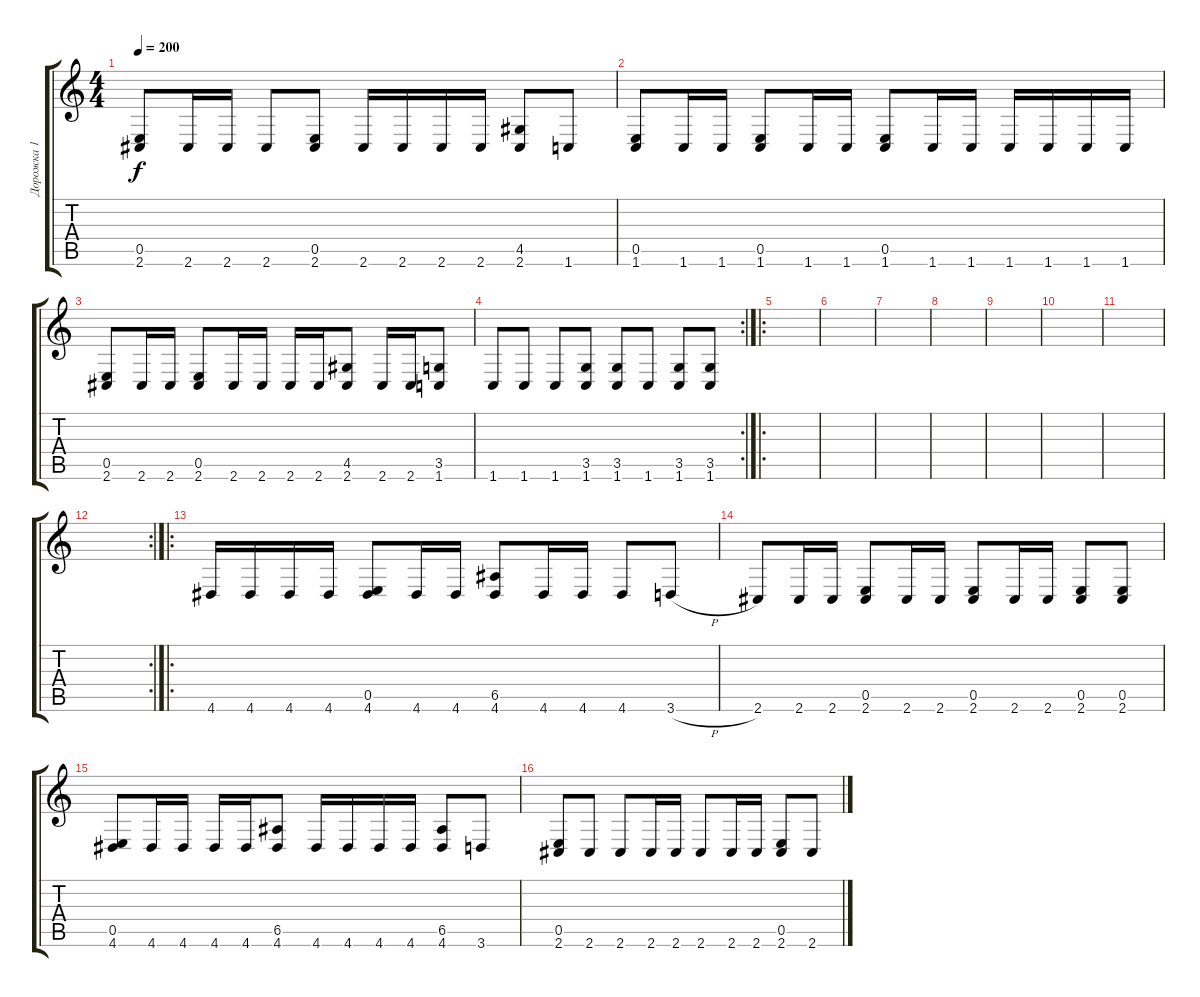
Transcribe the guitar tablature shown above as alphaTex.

\track ("Дорожка 1" "Дорожка 1") {instrument distortionguitar}
\staff {score tabs}
\tuning (B3 Gb3 D3 A2 E2 B1) {hide}
\ts (4 4)
\tempo 200
\clef g2
\ks c
(0.5 2.6).8{dy f} 2.6.16 2.6.16 2.6.8 (0.5 2.6).8 2.6.16 2.6.16 2.6.16 2.6.16 (4.5 2.6).8 1.6.8 |
(0.5 1.6).8 1.6.16 1.6.16 (0.5 1.6).8 1.6.16 1.6.16 (0.5 1.6).8 1.6.16 1.6.16 1.6.16 1.6.16 1.6.16 1.6.16 |
(0.5 2.6).8 2.6.16 2.6.16 (0.5 2.6).8 2.6.16 2.6.16 2.6.16 2.6.16 (4.5 2.6).8 2.6.16 2.6.16 (3.5 1.6).8 |
\rc 2
1.6.8 1.6.8 1.6.8 (3.5 1.6).8 (3.5 1.6).8 1.6.8 (3.5 1.6).8 (3.5 1.6).8 |
\ro
|
|
|
|
|
|
|
\rc 2
|
\ro
4.6.16 4.6.16 4.6.16 4.6.16 (0.5 4.6).8 4.6.16 4.6.16 (6.5 4.6).8 4.6.16 4.6.16 4.6.8 3.6{h}.8 |
2.6.8 2.6.16 2.6.16 (0.5 2.6).8 2.6.16 2.6.16 (0.5 2.6).8 2.6.16 2.6.16 (0.5 2.6).8 (0.5 2.6).8 |
(0.5 4.6).8 4.6.16 4.6.16 4.6.16 4.6.16 (6.5 4.6).8 4.6.16 4.6.16 4.6.16 4.6.16 (6.5 4.6).8 3.6.8 |
(0.5 2.6).8 2.6.8 2.6.8 2.6.16 2.6.16 2.6.8 2.6.16 2.6.16 (0.5 2.6).8 2.6.8
